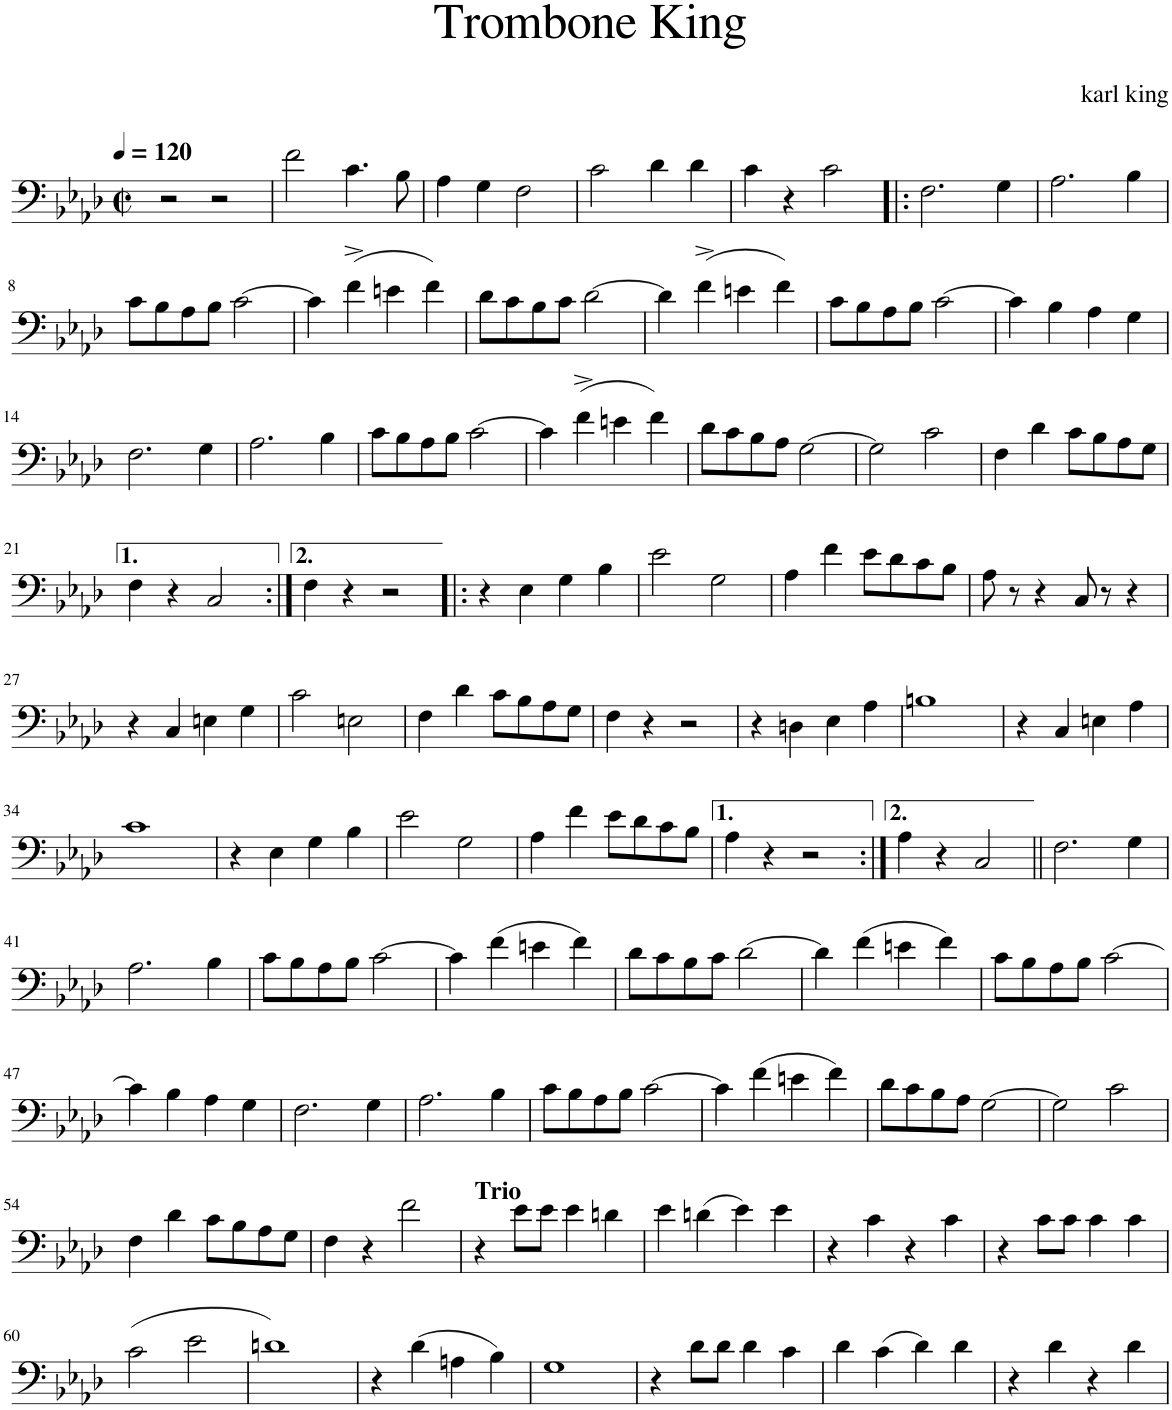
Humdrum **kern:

**kern
*part1
*staff1
*I"Piano
*I'Pno.
*clefF4
*k[b-e-a-d-]
*M2/2
*met(c|)
*MM120
=1
2r
2r
=2
2f\
4.c\
8B-\
=3
4A-\
4G\
2F\
=4
2c\
4d-\
4d-\
=5
4c\
4r
2c\
=6!|:
2.F\
4G\
=7
2.A-\
4B-\
!!LO:LB:g=z
=8
8c\L
8B-\
8A-\
8B-\J
[2c\
=9
4c\]
(4f^\
4en\
4f\)
=10
8d-\L
8c\
8B-\
8c\J
[2d-\
=11
4d-\]
(4f^\
4en\
4f\)
=12
8c\L
8B-\
8A-\
8B-\J
[2c\
=13
4c\]
4B-\
4A-\
4G\
!!LO:LB:g=z
=14
2.F\
4G\
=15
2.A-\
4B-\
=16
8c\L
8B-\
8A-\
8B-\J
[2c\
=17
4c\]
(4f^\
4en\
4f\)
=18
8d-\L
8c\
8B-\
8A-\J
[2G\
=19
2G\]
2c\
=20
4F\
4d-\
8c\L
8B-\
8A-\
8G\J
!!LO:LB:g=z
=21
4F\
4r
2C/
=22:|!
4F\
4r
2r
=23!|:
4r
4E-\
4G\
4B-\
=24
2e-\
2G\
=25
4A-\
4f\
8e-\L
8d-\
8c\
8B-\J
=26
8A-\
8r
4r
8C/
8r
4r
!!LO:LB:g=z
=27
4r
4C/
4En\
4G\
=28
2c\
2En\
=29
4F\
4d-\
8c\L
8B-\
8A-\
8G\J
=30
4F\
4r
2r
=31
4r
4Dn\
4E-\
4A-\
=32
1Bn
=33
4r
4C/
4En\
4A-\
!!LO:LB:g=z
=34
1c
=35
4r
4E-\
4G\
4B-\
=36
2e-\
2G\
=37
4A-\
4f\
8e-\L
8d-\
8c\
8B-\J
=38
4A-\
4r
2r
=39:|!
4A-\
4r
2C/
=40||
2.F\
4G\
!!LO:LB:g=z
=41
2.A-\
4B-\
=42
8c\L
8B-\
8A-\
8B-\J
[2c\
=43
4c\]
(4f\
4en\
4f\)
=44
8d-\L
8c\
8B-\
8c\J
[2d-\
=45
4d-\]
(4f\
4en\
4f\)
=46
8c\L
8B-\
8A-\
8B-\J
[2c\
!!LO:LB:g=z
=47
4c\]
4B-\
4A-\
4G\
=48
2.F\
4G\
=49
2.A-\
4B-\
=50
8c\L
8B-\
8A-\
8B-\J
[2c\
=51
4c\]
(4f\
4en\
4f\)
=52
8d-\L
8c\
8B-\
8A-\J
[2G\
=53
2G\]
2c\
!!LO:LB:g=z
=54
4F\
4d-\
8c\L
8B-\
8A-\
8G\J
=55
4F\
4r
2f\
=56
!LO:TX:a:B:t=Trio
4r
8e-\L
8e-\J
4e-\
4dn\
=57
4e-\
(4dn\
4e-\)
4e-\
=58
4r
4c\
4r
4c\
=59
4r
8c\L
8c\J
4c\
4c\
!!LO:LB:g=z
=60
(2c\
2e-\
=61
1dn)
=62
4r
(4d-\
4An\
4B-\)
=63
1G
=64
4r
8d-\L
8d-\J
4d-\
4c\
=65
4d-\
(4c\
4d-\)
4d-\
=66
4r
4d-\
4r
4d-\
=
*-
